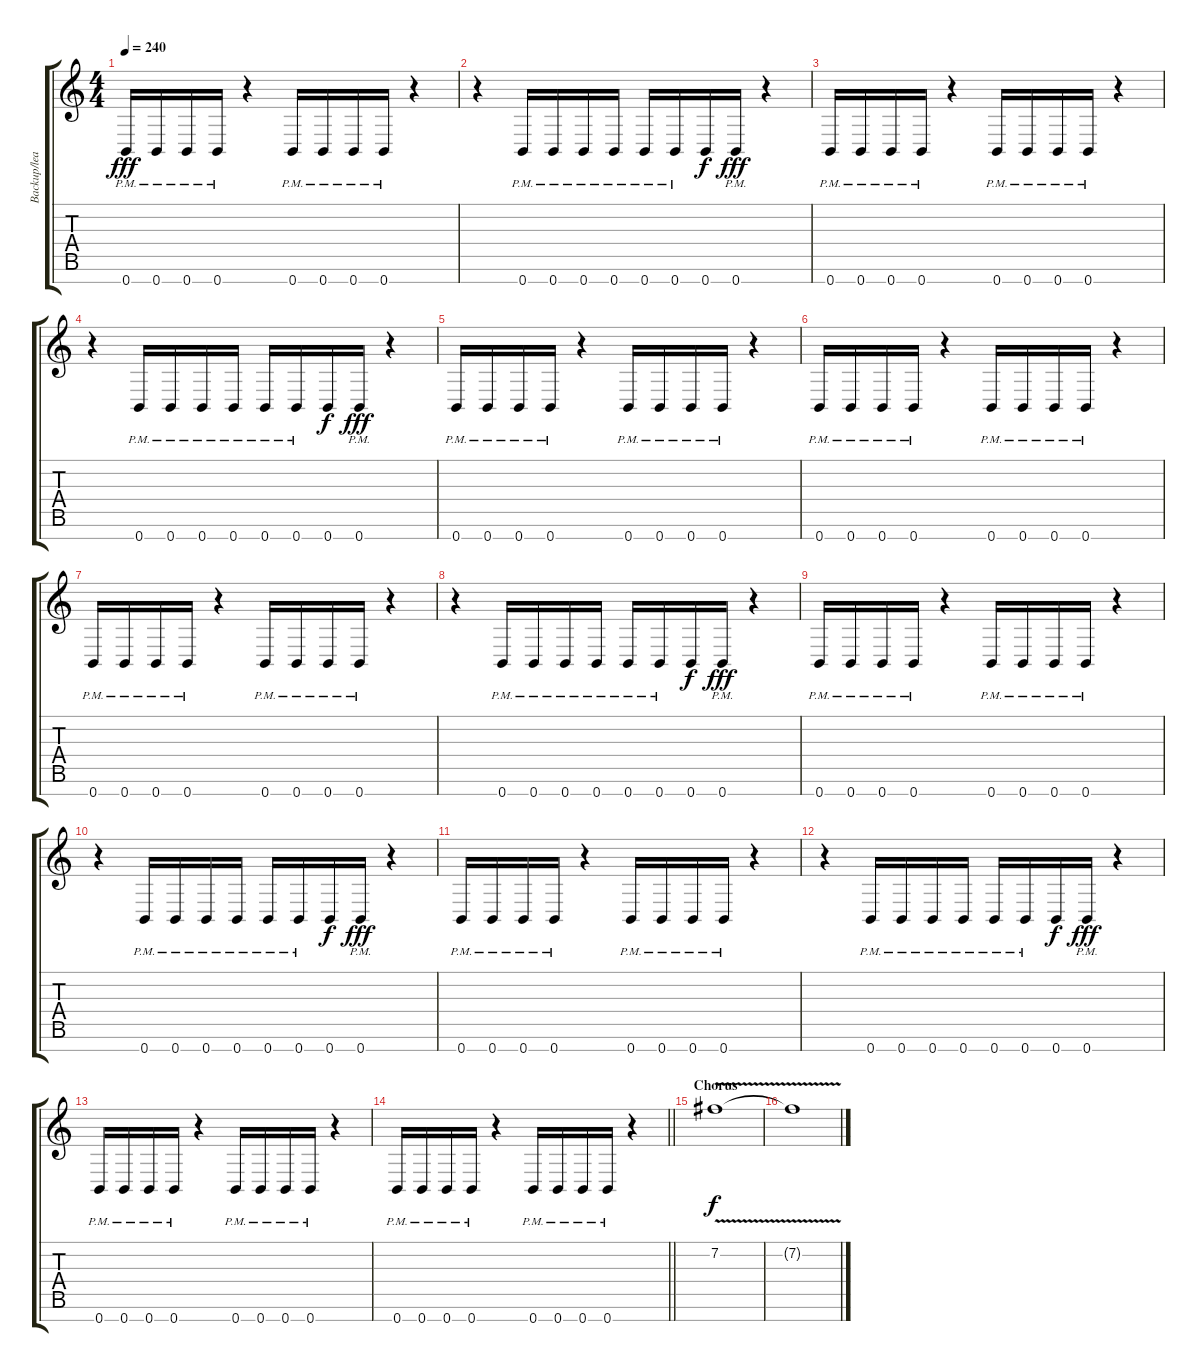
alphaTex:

\track ("Backup/lead guitar" "Backup/lea") {instrument distortionguitar}
\staff {score tabs}
\tuning (E4 B3 G3 D3 A2 E2 B1) {hide}
\ts (4 4)
\tempo 240
\clef g2
\ks c
0.7{pm}.16{dy fff} 0.7{pm}.16 0.7{pm}.16 0.7{pm}.16 r.4 0.7{pm}.16 0.7{pm}.16 0.7{pm}.16 0.7{pm}.16 r.4 |
r.4 0.7{pm}.16 0.7{pm}.16 0.7{pm}.16 0.7{pm}.16 0.7{pm}.16 0.7{pm}.16 0.7.16{dy f} 0.7{pm}.16{dy fff} r.4 |
0.7{pm}.16 0.7{pm}.16 0.7{pm}.16 0.7{pm}.16 r.4 0.7{pm}.16 0.7{pm}.16 0.7{pm}.16 0.7{pm}.16 r.4 |
r.4 0.7{pm}.16 0.7{pm}.16 0.7{pm}.16 0.7{pm}.16 0.7{pm}.16 0.7{pm}.16 0.7.16{dy f} 0.7{pm}.16{dy fff} r.4 |
0.7{pm}.16 0.7{pm}.16 0.7{pm}.16 0.7{pm}.16 r.4 0.7{pm}.16 0.7{pm}.16 0.7{pm}.16 0.7{pm}.16 r.4 |
0.7{pm}.16 0.7{pm}.16 0.7{pm}.16 0.7{pm}.16 r.4 0.7{pm}.16 0.7{pm}.16 0.7{pm}.16 0.7{pm}.16 r.4 |
0.7{pm}.16{volume 16} 0.7{pm}.16 0.7{pm}.16 0.7{pm}.16 r.4 0.7{pm}.16 0.7{pm}.16 0.7{pm}.16 0.7{pm}.16 r.4 |
r.4 0.7{pm}.16 0.7{pm}.16 0.7{pm}.16 0.7{pm}.16 0.7{pm}.16 0.7{pm}.16 0.7.16{dy f} 0.7{pm}.16{dy fff} r.4 |
0.7{pm}.16 0.7{pm}.16 0.7{pm}.16 0.7{pm}.16 r.4 0.7{pm}.16 0.7{pm}.16 0.7{pm}.16 0.7{pm}.16 r.4 |
r.4 0.7{pm}.16 0.7{pm}.16 0.7{pm}.16 0.7{pm}.16 0.7{pm}.16 0.7{pm}.16 0.7.16{dy f} 0.7{pm}.16{dy fff} r.4 |
0.7{pm}.16 0.7{pm}.16 0.7{pm}.16 0.7{pm}.16 r.4 0.7{pm}.16 0.7{pm}.16 0.7{pm}.16 0.7{pm}.16 r.4 |
r.4 0.7{pm}.16 0.7{pm}.16 0.7{pm}.16 0.7{pm}.16 0.7{pm}.16 0.7{pm}.16 0.7.16{dy f} 0.7{pm}.16{dy fff} r.4 |
0.7{pm}.16 0.7{pm}.16 0.7{pm}.16 0.7{pm}.16 r.4 0.7{pm}.16 0.7{pm}.16 0.7{pm}.16 0.7{pm}.16 r.4 |
\barLineRight lightlight
0.7{pm}.16 0.7{pm}.16 0.7{pm}.16 0.7{pm}.16 r.4 0.7{pm}.16 0.7{pm}.16 0.7{pm}.16 0.7{pm}.16 r.4 |
\section ("" "Chorus")
7.2{v}.1{dy f volume 13 balance 0} |
7.2{t}.1{volume 0}
